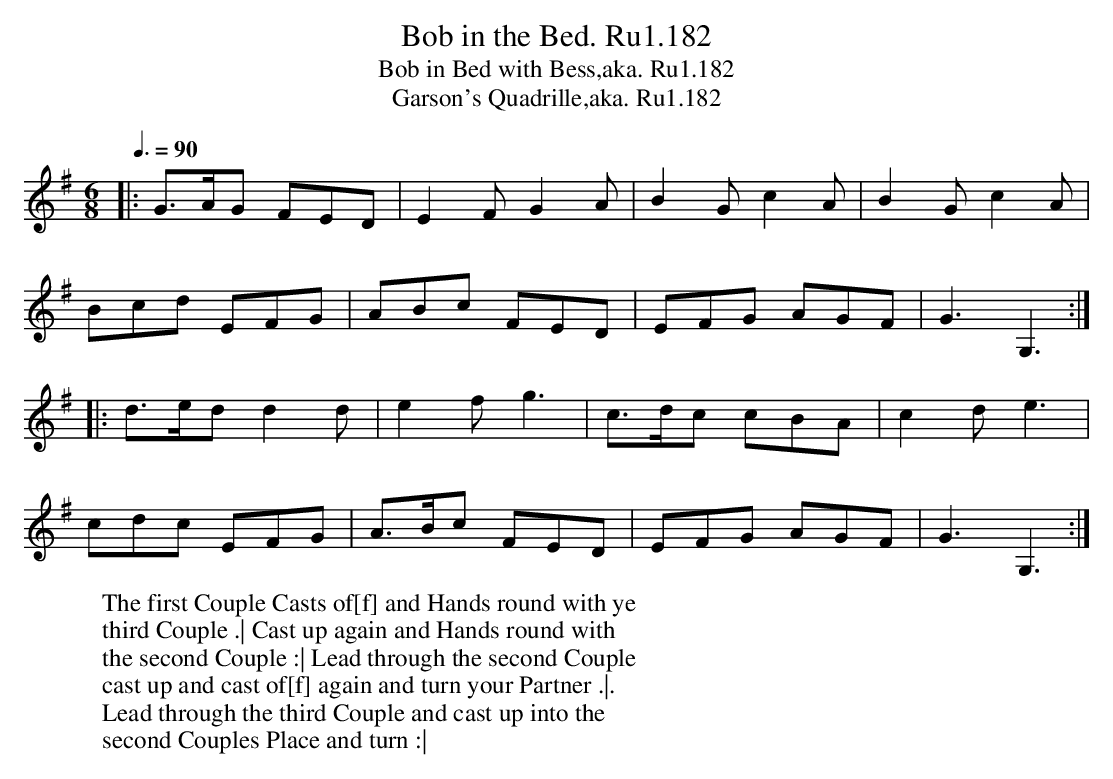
X:1
T:Bob in the Bed. Ru1.182
T:Bob in Bed with Bess,aka. Ru1.182
T:Garson's Quadrille,aka. Ru1.182
M:6/8
L:1/8
W:The first Couple Casts of[f] and Hands round with ye
W:third Couple .| Cast up again and Hands round with
W:the second Couple :| Lead through the second Couple
W:cast up and cast of[f] again and turn your Partner .|.
W:Lead through the third Couple and cast up into the
W:second Couples Place and turn :|
Q:3/8=90
K:G
|:G>AG FED | E2F G2A | B2G c2A | B2G c2A |
Bcd EFG | ABc FED | EFG AGF | G3 G,3 :|
|: d>ed d2d | e2f g3 | c>dc cBA | c2d e3 |
cdc EFG | A>Bc FED | EFG AGF | G3 G,3 :|]
